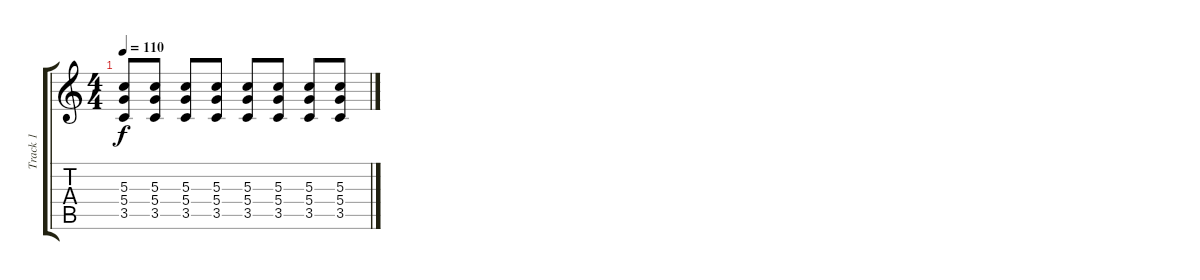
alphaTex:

\track ("Track 1" "Track 1") {instrument distortionguitar}
\staff {score tabs}
\tuning (E4 B3 G3 D3 A2 E2) {hide}
\ts (4 4)
\tempo 110
\clef g2
\ks c
(5.3 5.4 3.5).8{dy f} (5.3 5.4 3.5).8 (5.3 5.4 3.5).8 (5.3 5.4 3.5).8 (5.3 5.4 3.5).8 (5.3 5.4 3.5).8 (5.3 5.4 3.5).8 (5.3 5.4 3.5).8
